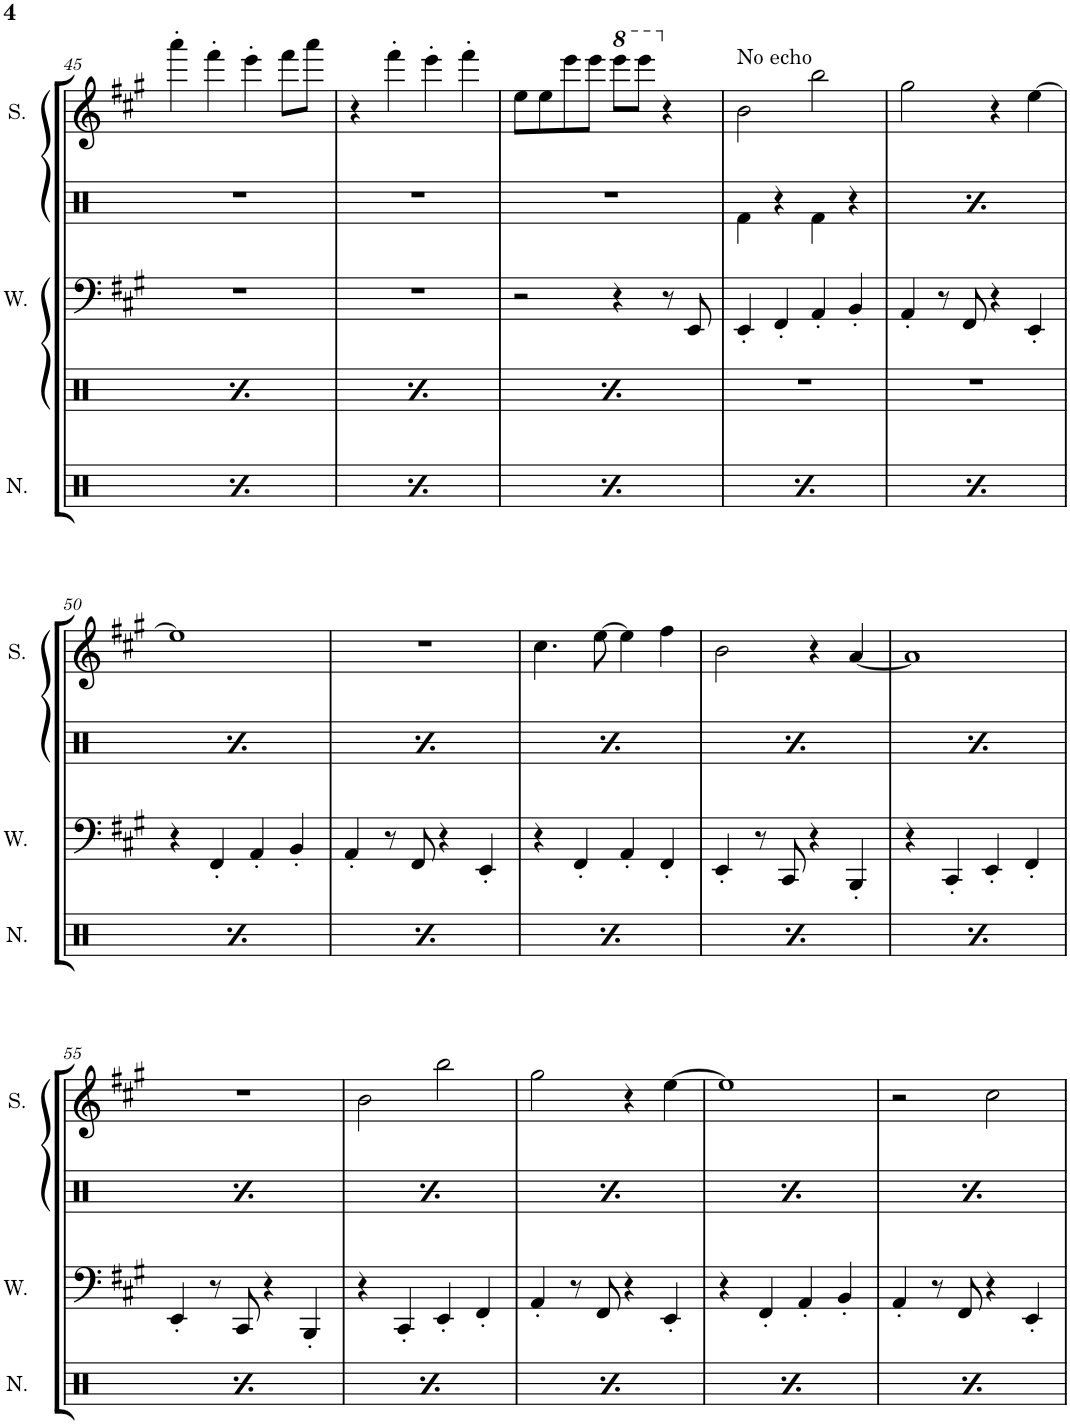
**kern	**kern	**kern	**kern	**kern	**kern
*part6	*part5	*part4	*part3	*part2	*part1
*staff6	*staff5	*staff4	*staff3	*staff2	*staff1
*I"Noise	*I"Saw Synthesizer	*I"Wave	*I"Drumset	*I"Square Synthesizer	*I"Square
*I'N.	*	*I'W.	*	*	*I'S.
!!LO:PB:g=z
*clefX	*clefF4	*clefF4	*clefX	*clefG2	*clefG2
*k[]	*k[f#c#g#]	*k[f#c#g#]	*k[]	*k[f#c#g#]	*k[f#c#g#]
*M2/2	*M2/2	*M2/2	*M2/2	*M2/2	*M2/2
*met(c|)	*met(c|)	*met(c|)	*met(c|)	*met(c|)	*met(c|)
=45	=45	=45	=45	=45	=45
8Rgg^/L	1r	1r	1r	8r	4aaa'\
8Rgg/J	.	.	.	4aaa'	.
!LO:N:head=diamond	!	!	!	!	!
4Rdd/	.	.	.	.	4fff#'\
.	.	.	.	4fff#'	.
8Rgg^/L	.	.	.	.	4eee'\
8Rgg/J	.	.	.	4eee'	.
!LO:N:head=diamond	!	!	!	!	!
4Rdd/	.	.	.	.	8fff#\L
.	.	.	.	8fff#	8aaa\J
=46	=46	=46	=46	=46	=46
8Rgg^/L	1r	1r	1r	8aaa	4r
8Rgg/J	.	.	.	4r	.
!LO:N:head=diamond	!	!	!	!	!
4Rdd/	.	.	.	.	4fff#'\
.	.	.	.	4fff#'	.
8Rgg^/L	.	.	.	.	4eee'\
8Rgg/J	.	.	.	4eee'	.
!LO:N:head=diamond	!	!	!	!	!
4Rdd/	.	.	.	.	4fff#'\
.	.	.	.	8fff#	.
=47	=47	=47	=47	=47	=47
8Rgg^/L	1r	2r	1r	8r	8ee\L
8Rgg/J	.	.	.	8ee\L	8ee\
!LO:N:head=diamond	!	!	!	!	!
4Rdd/	.	.	.	8ee\	8eee\
.	.	.	.	8eee\J	8eee\J
*	*	*	*	*	*8va
8Rgg^/L	.	4r	.	8eee\L	8eeee\L
*	*	*	*	*8va	*
8Rgg/J	.	.	.	8eeee\	8eeee\J
!LO:N:head=diamond	!	!	!	!	!
*	*	*	*	*	*X8va
4Rdd/	.	8r	.	8eeee\J	4r
*	*	*	*	*X8va	*
.	.	8EE/	.	8r	.
=48	=48	=48	=48	=48	=48
!	!	!	!	!	!LO:TX:a:t=No echo
8Rgg^/L	8EE	4EE'/	4Rf\	1r	2b\
8Rgg/J	4EE'	.	.	.	.
!LO:N:head=diamond	!	!	!	!	!
4Rdd/	.	4FF#'/	4r	.	.
.	4FF#'	.	.	.	.
8Rgg^/L	.	4AA'/	4Rf\	.	2bb\
8Rgg/J	4AA'	.	.	.	.
!LO:N:head=diamond	!	!	!	!	!
4Rdd/	.	4BB'/	4r	.	.
.	8BB	.	.	.	.
=49	=49	=49	=49	=49	=49
8Rgg^/L	8r	4AA'/	4Rf\	1r	2gg#\
8Rgg/J	4AA'	.	.	.	.
!LO:N:head=diamond	!	!	!	!	!
4Rdd/	.	8r	4r	.	.
.	8r	8FF#/	.	.	.
8Rgg^/L	8FF#	4r	4Rf\	.	4r
8Rgg/J	4r	.	.	.	.
!LO:N:head=diamond	!	!	!	!	!
4Rdd/	.	4EE'/	4r	.	[4ee\
.	8EE	.	.	.	.
!!LO:LB:g=z
=50	=50	=50	=50	=50	=50
8Rgg^/L	4r	4r	4Rf\	1r	1ee]
8Rgg/J	.	.	.	.	.
!LO:N:head=diamond	!	!	!	!	!
4Rdd/	8r	4FF#'/	4r	.	.
.	4FF#'	.	.	.	.
8Rgg^/L	.	4AA'/	4Rf\	.	.
8Rgg/J	4AA'	.	.	.	.
!LO:N:head=diamond	!	!	!	!	!
4Rdd/	.	4BB'/	4r	.	.
.	8BB	.	.	.	.
=51	=51	=51	=51	=51	=51
8Rgg^/L	8r	4AA'/	4Rf\	1r	1r
8Rgg/J	4AA'	.	.	.	.
!LO:N:head=diamond	!	!	!	!	!
4Rdd/	.	8r	4r	.	.
.	8r	8FF#/	.	.	.
8Rgg^/L	8FF#	4r	4Rf\	.	.
8Rgg/J	4r	.	.	.	.
!LO:N:head=diamond	!	!	!	!	!
4Rdd/	.	4EE'/	4r	.	.
.	8EE	.	.	.	.
=52	=52	=52	=52	=52	=52
8Rgg^/L	4r	4r	4Rf\	1r	4.cc#\
8Rgg/J	.	.	.	.	.
!LO:N:head=diamond	!	!	!	!	!
4Rdd/	8r	4FF#'/	4r	.	.
.	4FF#'	.	.	.	[8ee\
8Rgg^/L	.	4AA'/	4Rf\	.	4ee\]
8Rgg/J	4AA'	.	.	.	.
!LO:N:head=diamond	!	!	!	!	!
4Rdd/	.	4FF#'/	4r	.	4ff#\
.	8FF#	.	.	.	.
=53	=53	=53	=53	=53	=53
8Rgg^/L	8r	4EE'/	4Rf\	1r	2b\
8Rgg/J	4EE'	.	.	.	.
!LO:N:head=diamond	!	!	!	!	!
4Rdd/	.	8r	4r	.	.
.	8r	8CC#/	.	.	.
8Rgg^/L	8CC#	4r	4Rf\	.	4r
8Rgg/J	4r	.	.	.	.
!LO:N:head=diamond	!	!	!	!	!
4Rdd/	.	4BBB'/	4r	.	[4a/
.	8BBB	.	.	.	.
=54	=54	=54	=54	=54	=54
8Rgg^/L	4r	4r	4Rf\	1r	1a]
8Rgg/J	.	.	.	.	.
!LO:N:head=diamond	!	!	!	!	!
4Rdd/	8r	4CC#'/	4r	.	.
.	4CC#'	.	.	.	.
8Rgg^/L	.	4EE'/	4Rf\	.	.
8Rgg/J	4EE'	.	.	.	.
!LO:N:head=diamond	!	!	!	!	!
4Rdd/	.	4FF#'/	4r	.	.
.	8FF#	.	.	.	.
!!LO:LB:g=z
=55	=55	=55	=55	=55	=55
8Rgg^/L	8r	4EE'/	4Rf\	1r	1r
8Rgg/J	4EE'	.	.	.	.
!LO:N:head=diamond	!	!	!	!	!
4Rdd/	.	8r	4r	.	.
.	8r	8CC#/	.	.	.
8Rgg^/L	8CC#	4r	4Rf\	.	.
8Rgg/J	4r	.	.	.	.
!LO:N:head=diamond	!	!	!	!	!
4Rdd/	.	4BBB'/	4r	.	.
.	8BBB	.	.	.	.
=56	=56	=56	=56	=56	=56
8Rgg^/L	4r	4r	4Rf\	1r	2b\
8Rgg/J	.	.	.	.	.
!LO:N:head=diamond	!	!	!	!	!
4Rdd/	8r	4CC#'/	4r	.	.
.	4CC#'	.	.	.	.
8Rgg^/L	.	4EE'/	4Rf\	.	2bb\
8Rgg/J	4EE'	.	.	.	.
!LO:N:head=diamond	!	!	!	!	!
4Rdd/	.	4FF#'/	4r	.	.
.	8FF#	.	.	.	.
=57	=57	=57	=57	=57	=57
8Rgg^/L	8r	4AA'/	4Rf\	1r	2gg#\
8Rgg/J	4AA'	.	.	.	.
!LO:N:head=diamond	!	!	!	!	!
4Rdd/	.	8r	4r	.	.
.	8r	8FF#/	.	.	.
8Rgg^/L	8FF#	4r	4Rf\	.	4r
8Rgg/J	4r	.	.	.	.
!LO:N:head=diamond	!	!	!	!	!
4Rdd/	.	4EE'/	4r	.	[4ee\
.	8EE	.	.	.	.
=58	=58	=58	=58	=58	=58
8Rgg^/L	4r	4r	4Rf\	1r	1ee]
8Rgg/J	.	.	.	.	.
!LO:N:head=diamond	!	!	!	!	!
4Rdd/	8r	4FF#'/	4r	.	.
.	4FF#'	.	.	.	.
8Rgg^/L	.	4AA'/	4Rf\	.	.
8Rgg/J	4AA'	.	.	.	.
!LO:N:head=diamond	!	!	!	!	!
4Rdd/	.	4BB'/	4r	.	.
.	8BB	.	.	.	.
=59	=59	=59	=59	=59	=59
8Rgg^/L	8r	4AA'/	4Rf\	1r	2r
8Rgg/J	4AA'	.	.	.	.
!LO:N:head=diamond	!	!	!	!	!
4Rdd/	.	8r	4r	.	.
.	8r	8FF#/	.	.	.
8Rgg^/L	8FF#	4r	4Rf\	.	2cc#\
8Rgg/J	4r	.	.	.	.
!LO:N:head=diamond	!	!	!	!	!
4Rdd/	.	4EE'/	4r	.	.
.	8EE	.	.	.	.
=	=	=	=	=	=
*-	*-	*-	*-	*-	*-
